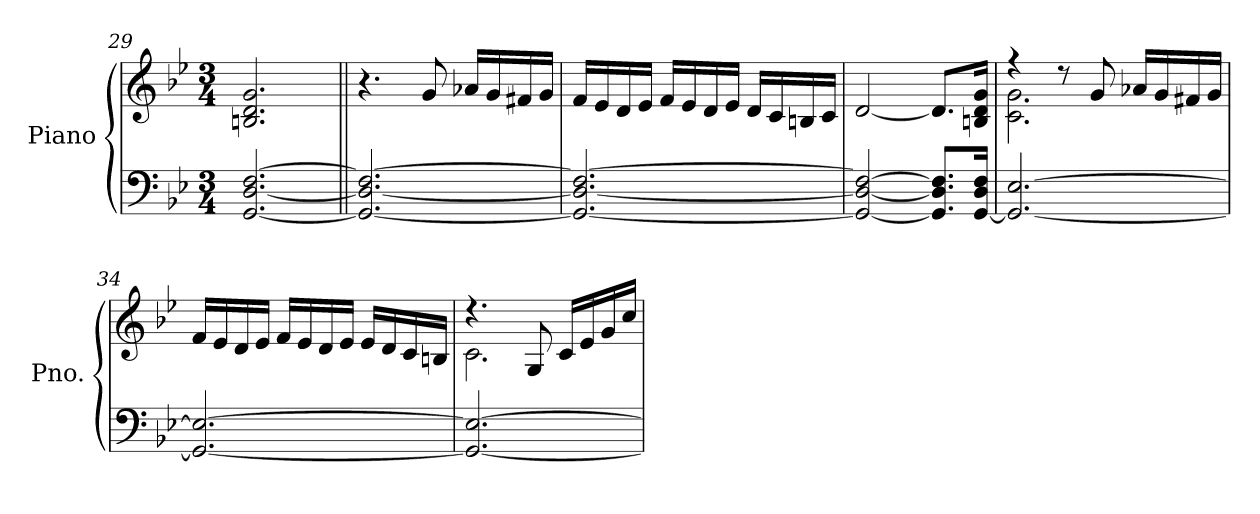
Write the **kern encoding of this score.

**kern	**kern
*part1	*part1
*staff2	*staff1
*I"Piano	*
*I'Pno.	*
*clefF4	*clefG2
*k[b-e-]	*k[b-e-]
*M3/4	*M3/4
=29	=29
[2.GG/ [2.D/ [2.F/	2.Bn/ 2.d/ 2.g/
=30||	=30||
2.GG/_ 2.D/_ 2.F/_	4.r
.	8g/
.	16a-X/LL
.	16g/
.	16f#X/
.	16g/JJ
=31	=31
2.GG/_ 2.D/_ 2.F/_	16f/LL
.	16e-/
.	16d/
.	16e-/JJ
.	16f/LL
.	16e-/
.	16d/
.	16e-/JJ
.	16d/LL
.	16c/
.	16Bn/
.	16c/JJ
!!LO:LB:g=z
=32	=32
2GG/_ 2D/_ 2F/_	[2d/
8.GG/] 8.D/] 8.F/]L	8.d/L]
[16GG/ 16D/ 16F/Jk	16Bn/ 16d/ 16g/Jk
=33	=33
*	*^
2.GG/_ [2.E-/	4r	2.c\ 2.g\
.	8r	.
.	8g/	.
.	16a-X/LL	.
.	16g/	.
.	16f#X/	.
.	16g/JJ	.
*	*v	*v
=34	=34
2.GG/_ 2.E-/_	16f/LL
.	16e-/
.	16d/
.	16e-/JJ
.	16f/LL
.	16e-/
.	16d/
.	16e-/JJ
.	16e-/LL
.	16d/
.	16c/
.	16Bn/JJ
=35	=35
*	*^
2.GG/_ 2.E-/_	4.r	2.c\
.	8G/	.
.	16c/LL	.
.	16e-/	.
.	16g/	.
.	16cc/JJ	.
*	*v	*v
=	=
*-	*-
